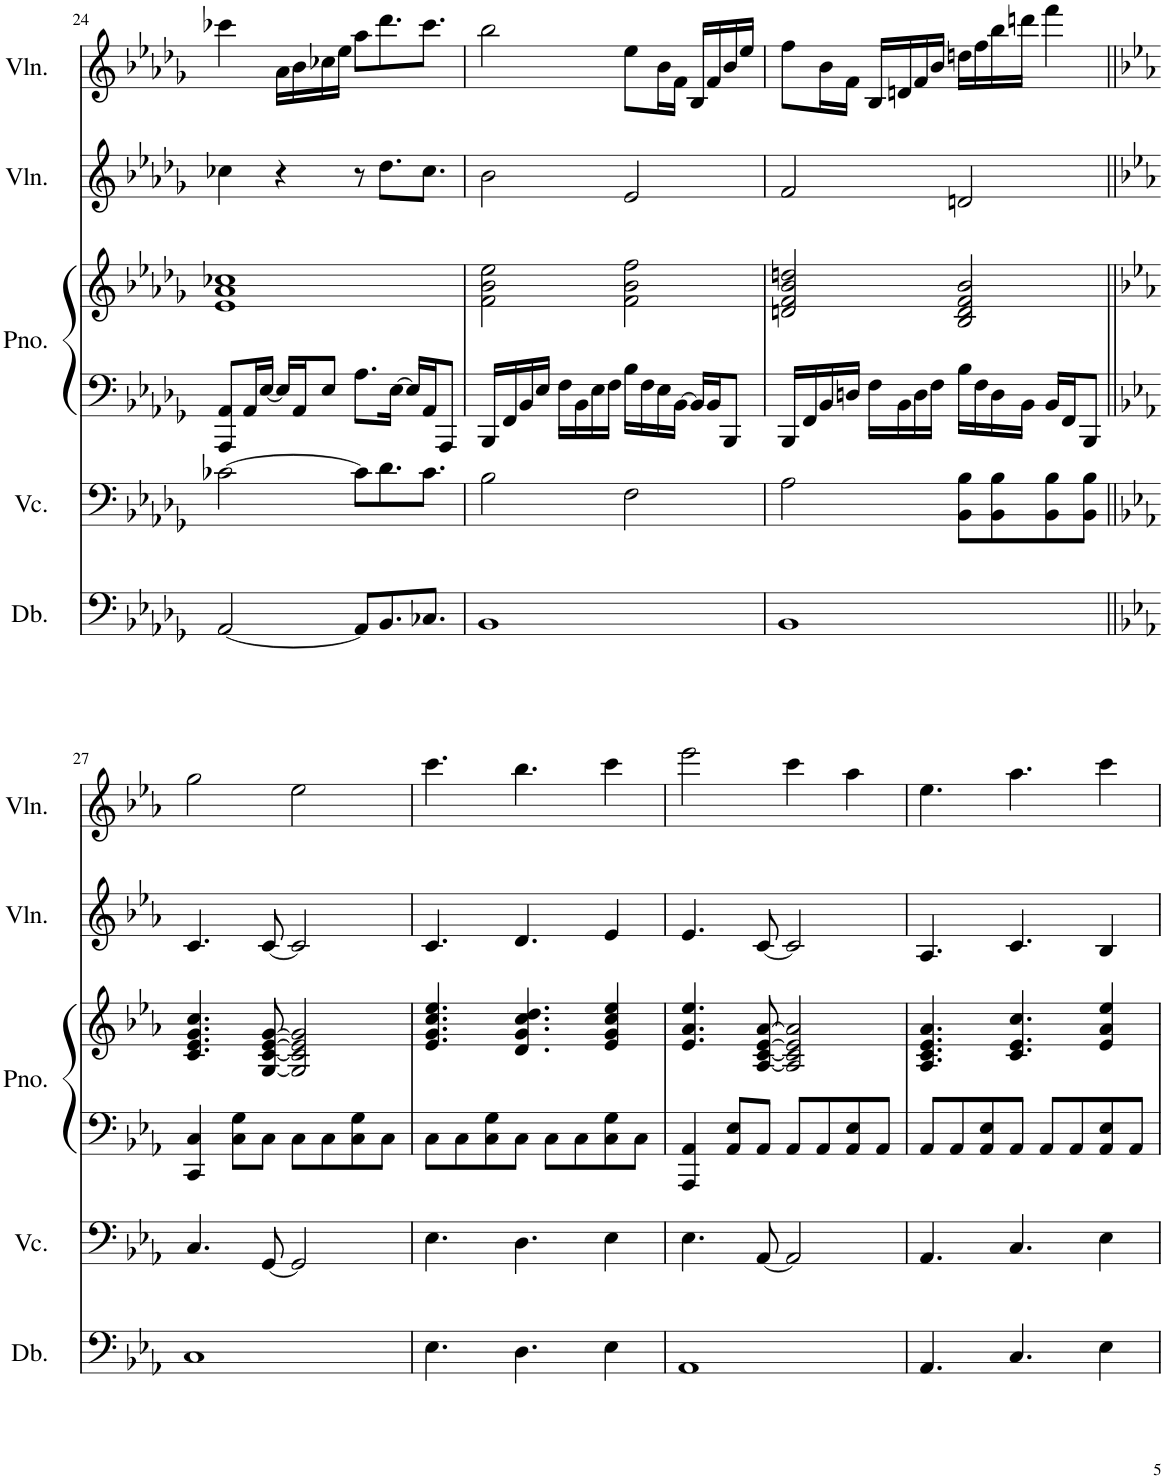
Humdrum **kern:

**kern	**kern	**kern	**kern	**kern	**kern
*part5	*part4	*part3	*part3	*part2	*part1
*staff6	*staff5	*staff4	*staff3	*staff2	*staff1
*I"Double Bass	*I"Violoncello	*I"Piano	*	*I"Violin	*I"Violin
*I'Db.	*I'Vc.	*I'Pno.	*	*I'Vln.	*I'Vln.
!!LO:PB:g=z
*clefF4	*clefF4	*clefF4	*clefG2	*clefG2	*clefG2
*Trd7c12	*	*	*	*	*
*k[b-e-a-d-g-]	*k[b-e-a-d-g-]	*k[b-e-a-d-g-]	*k[b-e-a-d-g-]	*k[b-e-a-d-g-]	*k[b-e-a-d-g-]
*M4/4	*M4/4	*M4/4	*M4/4	*M4/4	*M4/4
=24	=24	=24	=24	=24	=24
[2AA-/	[2c-X\	8AAA-/ 8AA-/L	1e- 1a- 1cc-X	4cc-X\	4ccc-X\
.	.	16AA-/L	.	.	.
.	.	[16E-/JJ	.	.	.
.	.	16E-/LL]	.	4r	16a-\LL
.	.	16AA-/J	.	.	16b-\
.	.	8E-/J	.	.	16cc-X\
.	.	.	.	.	16ee-\JJ
8AA-/L]	8c-\L]	8.A-\L	.	8r	8aa-\L
8.BB-/	8.d-\	.	.	8.dd-\L	8.ddd-\
.	.	[16E-\Jk	.	.	.
.	.	16E-/LL]	.	.	.
8.C-X/J	8.c-\J	16AA-/J	.	8.cc-\J	8.ccc-\J
.	.	8AAA-/J	.	.	.
=25	=25	=25	=25	=25	=25
1BB-	2B-\	16BBB-/LL	2f\ 2b-\ 2ee-\	2b-\	2bb-\
.	.	16FF/	.	.	.
.	.	16BB-/	.	.	.
.	.	16E-/JJ	.	.	.
.	.	16F\LL	.	.	.
.	.	16BB-\	.	.	.
.	.	16E-\	.	.	.
.	.	16F\JJ	.	.	.
.	2F\	16B-\LL	2f\ 2b-\ 2ff\	2e-/	8ee-\L
.	.	16F\	.	.	.
.	.	16E-\	.	.	16b-\L
.	.	[16BB-\JJ	.	.	16f\JJ
.	.	16BB-/LL]	.	.	16B-/LL
.	.	16BB-/J	.	.	16f/
.	.	8BBB-/J	.	.	16b-/
.	.	.	.	.	16ee-/JJ
=26	=26	=26	=26	=26	=26
1BB-	2A-\	16BBB-/LL	2dn/ 2f/ 2b-/ 2ddn/	2f/	8ff\L
.	.	16FF/	.	.	.
.	.	16BB-/	.	.	16b-\L
.	.	16Dn/JJ	.	.	16f\JJ
.	.	16F\LL	.	.	16B-/LL
.	.	16BB-\	.	.	16dn/
.	.	16D\	.	.	16f/
.	.	16F\JJ	.	.	16b-/JJ
.	8BB-\ 8B-\L	16B-\LL	2B-/ 2d/ 2f/ 2b-/	2dn/	16ddn\LL
.	.	16F\	.	.	16ff\
.	8BB-\ 8B-\	16D\	.	.	16bb-\
.	.	16BB-\JJ	.	.	16dddn\JJ
.	8BB-\ 8B-\	16BB-/LL	.	.	4fff\
.	.	16FF/J	.	.	.
.	8BB-\ 8B-\J	8BBB-/J	.	.	.
!!LO:LB:g=z
=27||	=27||	=27||	=27||	=27||	=27||
*k[b-e-a-]	*k[b-e-a-]	*k[b-e-a-]	*k[b-e-a-]	*k[b-e-a-]	*k[b-e-a-]
1C	4.C/	4CC/ 4C/	4.c/ 4.e-/ 4.g/ 4.cc/	4.c/	2gg\
.	.	8C\ 8G\L	.	.	.
.	[8GG/	8C\J	[8G/ [8c/ [8e-/ [8g/	[8c/	.
.	2GG/]	8C\L	2G/] 2c/] 2e-/] 2g/]	2c/]	2ee-\
.	.	8C\	.	.	.
.	.	8C\ 8G\	.	.	.
.	.	8C\J	.	.	.
=28	=28	=28	=28	=28	=28
4.E-\	4.E-\	8C\L	4.e-/ 4.g/ 4.cc/ 4.ee-/	4.c/	4.ccc\
.	.	8C\	.	.	.
.	.	8C\ 8G\	.	.	.
4.D\	4.D\	8C\J	4.d/ 4.g/ 4.cc/ 4.dd/	4.d/	4.bb-\
.	.	8C\L	.	.	.
.	.	8C\	.	.	.
4E-\	4E-\	8C\ 8G\	4e-/ 4g/ 4cc/ 4ee-/	4e-/	4ccc\
.	.	8C\J	.	.	.
=29	=29	=29	=29	=29	=29
1AA-	4.E-\	4AAA-/ 4AA-/	4.e-/ 4.a-/ 4.ee-/	4.e-/	2eee-\
.	.	8AA-/ 8E-/L	.	.	.
.	[8AA-/	8AA-/J	[8A-/ [8c/ [8e-/ [8a-/	[8c/	.
.	2AA-/]	8AA-/L	2A-/] 2c/] 2e-/] 2a-/]	2c/]	4ccc\
.	.	8AA-/	.	.	.
.	.	8AA-/ 8E-/	.	.	4aa-\
.	.	8AA-/J	.	.	.
=30	=30	=30	=30	=30	=30
4.AA-/	4.AA-/	8AA-/L	4.A-/ 4.c/ 4.e-/ 4.a-/	4.A-/	4.ee-\
.	.	8AA-/	.	.	.
.	.	8AA-/ 8E-/	.	.	.
4.C/	4.C/	8AA-/J	4.c/ 4.e-/ 4.cc/	4.c/	4.aa-\
.	.	8AA-/L	.	.	.
.	.	8AA-/	.	.	.
4E-\	4E-\	8AA-/ 8E-/	4e-/ 4a-/ 4ee-/	4B-/	4ccc\
.	.	8AA-/J	.	.	.
=	=	=	=	=	=
*-	*-	*-	*-	*-	*-
